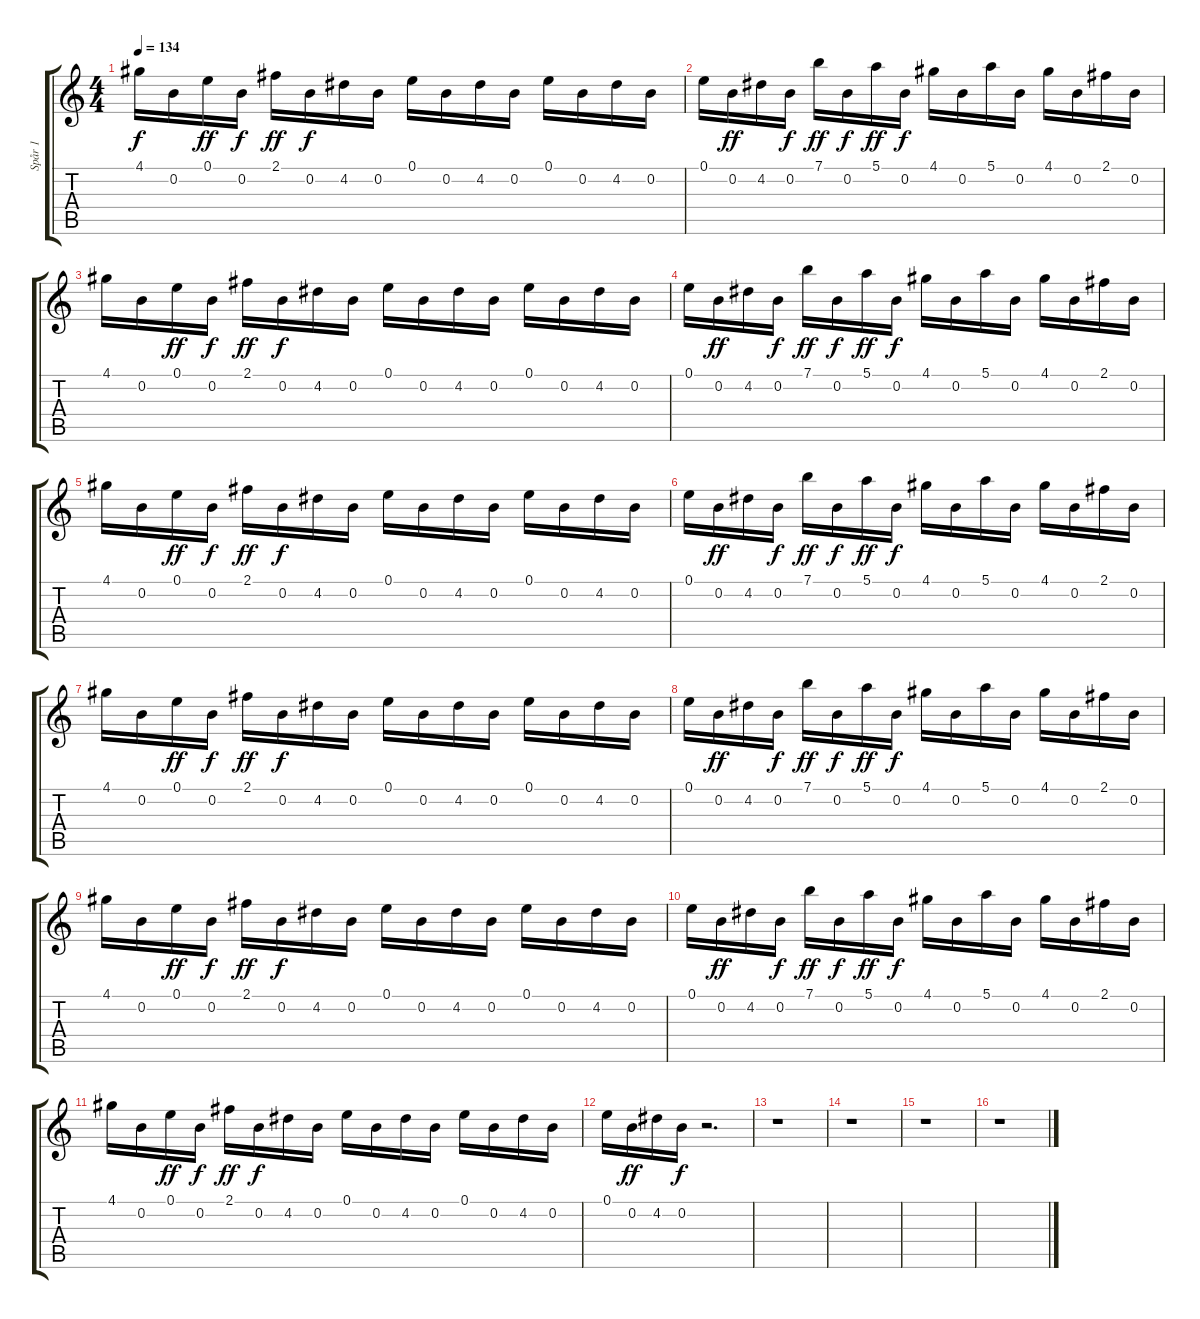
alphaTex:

\track ("Spår 1" "Spår 1") {instrument overdrivenguitar}
\staff {score tabs}
\tuning (E4 B3 G3 D3 A2 E2) {hide}
\ts (4 4)
\tempo 134
\clef g2
\ks c
4.1.16{dy f} 0.2.16 0.1.16{dy ff} 0.2.16{dy f} 2.1.16{dy ff} 0.2.16{dy f} 4.2.16 0.2.16 0.1.16 0.2.16 4.2.16 0.2.16 0.1.16 0.2.16 4.2.16 0.2.16 |
0.1.16 0.2.16{dy ff} 4.2.16 0.2.16{dy f} 7.1.16{dy ff} 0.2.16{dy f} 5.1.16{dy ff} 0.2.16{dy f} 4.1.16 0.2.16 5.1.16 0.2.16 4.1.16 0.2.16 2.1.16 0.2.16 |
4.1.16 0.2.16 0.1.16{dy ff} 0.2.16{dy f} 2.1.16{dy ff} 0.2.16{dy f} 4.2.16 0.2.16 0.1.16 0.2.16 4.2.16 0.2.16 0.1.16 0.2.16 4.2.16 0.2.16 |
0.1.16 0.2.16{dy ff} 4.2.16 0.2.16{dy f} 7.1.16{dy ff} 0.2.16{dy f} 5.1.16{dy ff} 0.2.16{dy f} 4.1.16 0.2.16 5.1.16 0.2.16 4.1.16 0.2.16 2.1.16 0.2.16 |
4.1.16 0.2.16 0.1.16{dy ff} 0.2.16{dy f} 2.1.16{dy ff} 0.2.16{dy f} 4.2.16 0.2.16 0.1.16 0.2.16 4.2.16 0.2.16 0.1.16 0.2.16 4.2.16 0.2.16 |
0.1.16 0.2.16{dy ff} 4.2.16 0.2.16{dy f} 7.1.16{dy ff} 0.2.16{dy f} 5.1.16{dy ff} 0.2.16{dy f} 4.1.16 0.2.16 5.1.16 0.2.16 4.1.16 0.2.16 2.1.16 0.2.16 |
4.1.16 0.2.16 0.1.16{dy ff} 0.2.16{dy f} 2.1.16{dy ff} 0.2.16{dy f} 4.2.16 0.2.16 0.1.16 0.2.16 4.2.16 0.2.16 0.1.16 0.2.16 4.2.16 0.2.16 |
0.1.16 0.2.16{dy ff} 4.2.16 0.2.16{dy f} 7.1.16{dy ff} 0.2.16{dy f} 5.1.16{dy ff} 0.2.16{dy f} 4.1.16 0.2.16 5.1.16 0.2.16 4.1.16 0.2.16 2.1.16 0.2.16 |
4.1.16 0.2.16 0.1.16{dy ff} 0.2.16{dy f} 2.1.16{dy ff} 0.2.16{dy f} 4.2.16 0.2.16 0.1.16 0.2.16 4.2.16 0.2.16 0.1.16 0.2.16 4.2.16 0.2.16 |
0.1.16 0.2.16{dy ff} 4.2.16 0.2.16{dy f} 7.1.16{dy ff} 0.2.16{dy f} 5.1.16{dy ff} 0.2.16{dy f} 4.1.16 0.2.16 5.1.16 0.2.16 4.1.16 0.2.16 2.1.16 0.2.16 |
4.1.16 0.2.16 0.1.16{dy ff} 0.2.16{dy f} 2.1.16{dy ff} 0.2.16{dy f} 4.2.16 0.2.16 0.1.16 0.2.16 4.2.16 0.2.16 0.1.16 0.2.16 4.2.16 0.2.16 |
0.1.16 0.2.16{dy ff} 4.2.16 0.2.16{dy f} r.2{d} |
r.1 |
r.1 |
r.1 |
r.1
